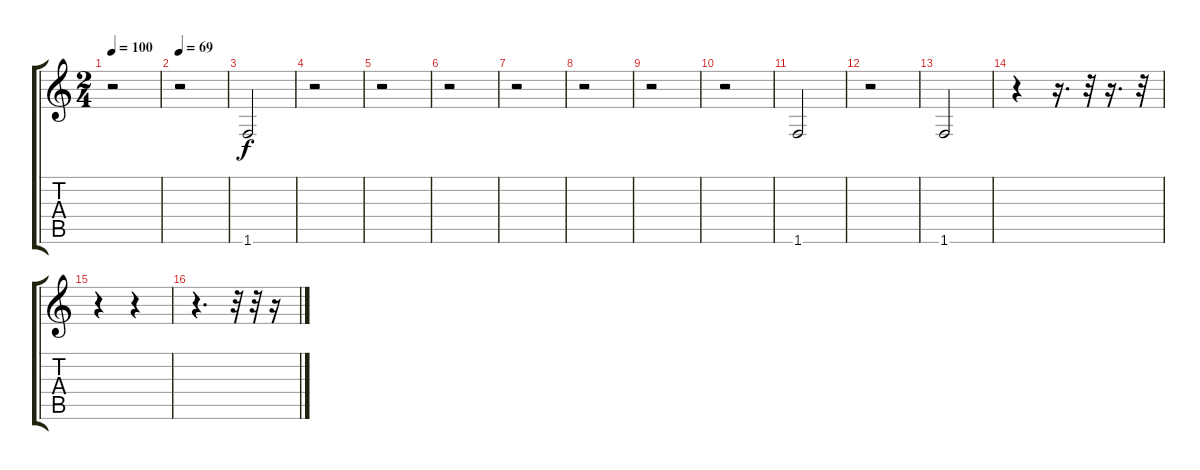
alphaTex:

\track "" {instrument fretlessbass}
\staff {score tabs}
\tuning (E4 B3 G3 D3 A2 E2) {hide}
\ts (2 4)
\tempo 100
\clef g2
\ks c
r.2{dy f instrument fretlessbass} |
\tempo 69
r.2 |
1.6.2 |
r.2 |
r.2 |
r.2 |
r.2 |
r.2 |
r.2 |
r.2 |
1.6.2 |
r.2 |
1.6.2 |
r.4 r.16{d} r.32 r.16{d} r.32 |
r.4 r.4 |
r.4{d} r.32 r.32 r.16
